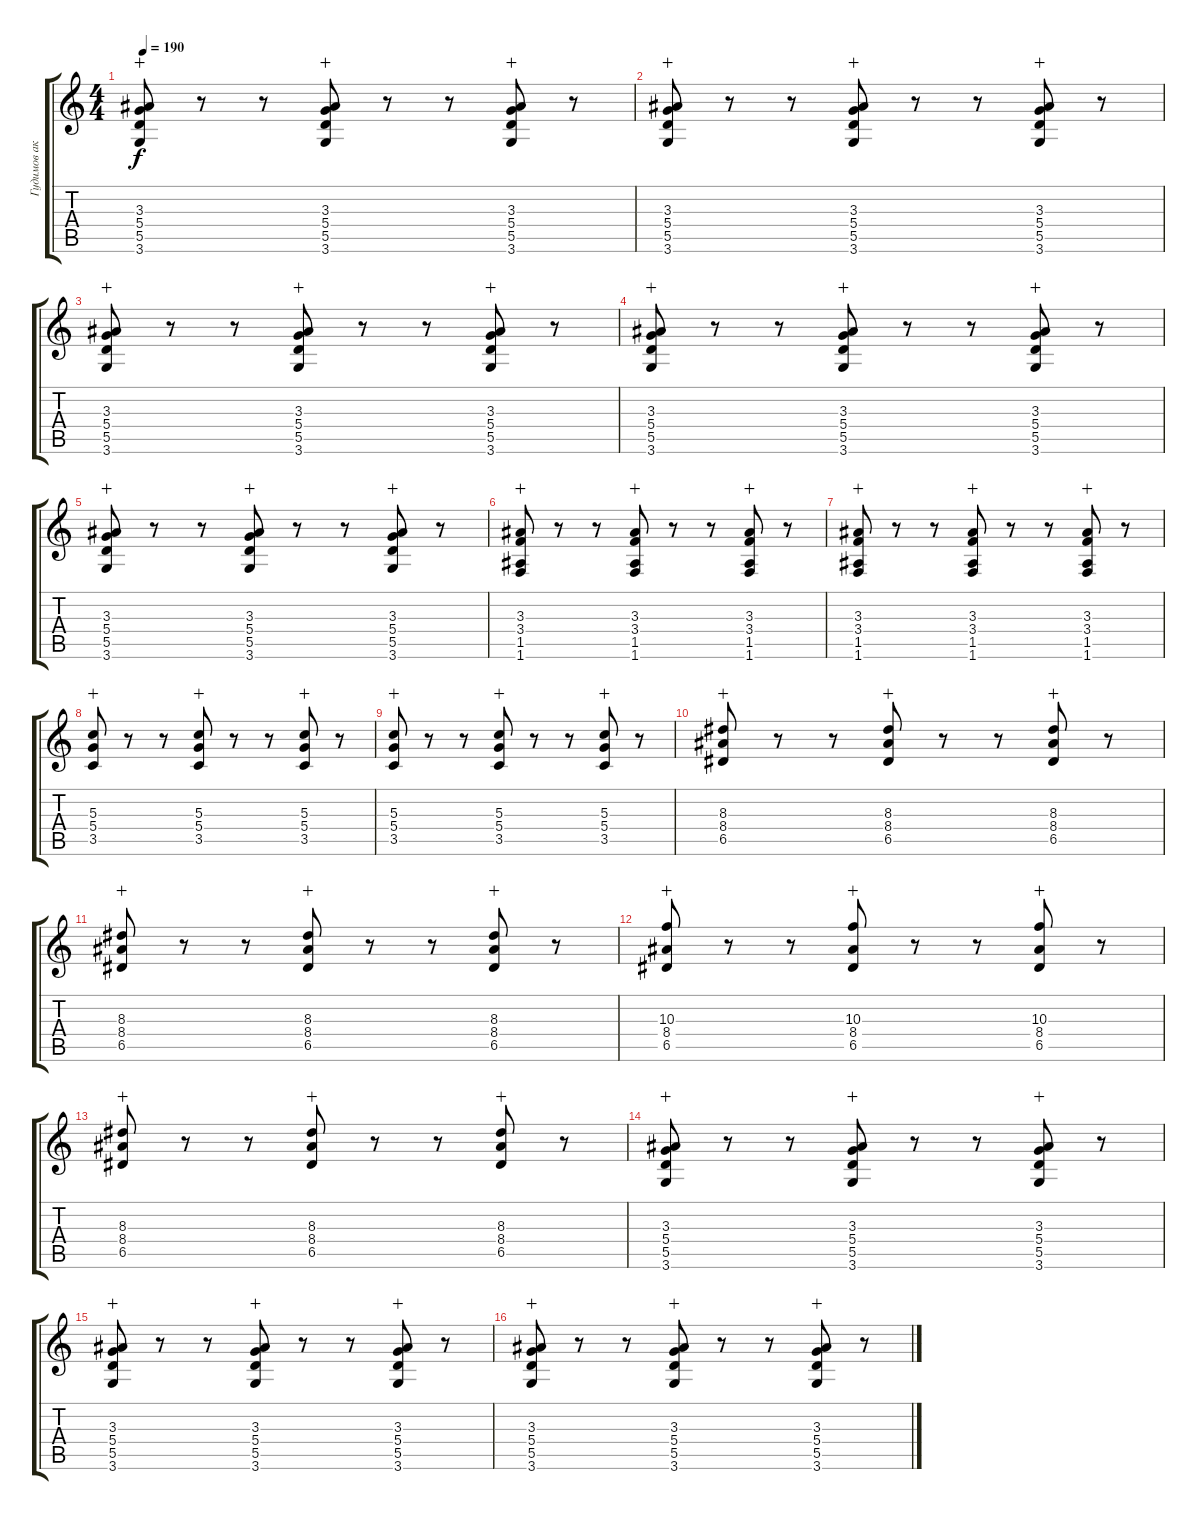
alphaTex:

\track ("Гудимов акустика" "Гудимов ак") {instrument acousticguitarsteel}
\staff {score tabs}
\tuning (E4 B3 G3 D3 A2 E2) {hide}
\ts (4 4)
\tempo 190
\clef g2
\ks c
(3.3 5.4 5.5 3.6).8{dy f wahc} r.8 r.8 (3.3 5.4 5.5 3.6).8{wahc} r.8 r.8 (3.3 5.4 5.5 3.6).8{wahc} r.8 |
(3.3 5.4 5.5 3.6).8{wahc} r.8 r.8 (3.3 5.4 5.5 3.6).8{wahc} r.8 r.8 (3.3 5.4 5.5 3.6).8{wahc} r.8 |
(3.3 5.4 5.5 3.6).8{wahc} r.8 r.8 (3.3 5.4 5.5 3.6).8{wahc} r.8 r.8 (3.3 5.4 5.5 3.6).8{wahc} r.8 |
(3.3 5.4 5.5 3.6).8{wahc} r.8 r.8 (3.3 5.4 5.5 3.6).8{wahc} r.8 r.8 (3.3 5.4 5.5 3.6).8{wahc} r.8 |
(3.3 5.4 5.5 3.6).8{wahc} r.8 r.8 (3.3 5.4 5.5 3.6).8{wahc} r.8 r.8 (3.3 5.4 5.5 3.6).8{wahc} r.8 |
(3.3 3.4 1.5 1.6).8{wahc} r.8 r.8 (3.3 3.4 1.5 1.6).8{wahc} r.8 r.8 (3.3 3.4 1.5 1.6).8{wahc} r.8 |
(3.3 3.4 1.5 1.6).8{wahc} r.8 r.8 (3.3 3.4 1.5 1.6).8{wahc} r.8 r.8 (3.3 3.4 1.5 1.6).8{wahc} r.8 |
(5.3 5.4 3.5).8{wahc} r.8 r.8 (5.3 5.4 3.5).8{wahc} r.8 r.8 (5.3 5.4 3.5).8{wahc} r.8 |
(5.3 5.4 3.5).8{wahc} r.8 r.8 (5.3 5.4 3.5).8{wahc} r.8 r.8 (5.3 5.4 3.5).8{wahc} r.8 |
(8.3 8.4 6.5).8{wahc} r.8 r.8 (8.3 8.4 6.5).8{wahc} r.8 r.8 (8.3 8.4 6.5).8{wahc} r.8 |
(8.3 8.4 6.5).8{wahc} r.8 r.8 (8.3 8.4 6.5).8{wahc} r.8 r.8 (8.3 8.4 6.5).8{wahc} r.8 |
(10.3 8.4 6.5).8{wahc} r.8 r.8 (10.3 8.4 6.5).8{wahc} r.8 r.8 (10.3 8.4 6.5).8{wahc} r.8 |
(8.3 8.4 6.5).8{wahc} r.8 r.8 (8.3 8.4 6.5).8{wahc} r.8 r.8 (8.3 8.4 6.5).8{wahc} r.8 |
(3.3 5.4 5.5 3.6).8{wahc} r.8 r.8 (3.3 5.4 5.5 3.6).8{wahc} r.8 r.8 (3.3 5.4 5.5 3.6).8{wahc} r.8 |
(3.3 5.4 5.5 3.6).8{wahc} r.8 r.8 (3.3 5.4 5.5 3.6).8{wahc} r.8 r.8 (3.3 5.4 5.5 3.6).8{wahc} r.8 |
(3.3 5.4 5.5 3.6).8{wahc} r.8 r.8 (3.3 5.4 5.5 3.6).8{wahc} r.8 r.8 (3.3 5.4 5.5 3.6).8{wahc} r.8
